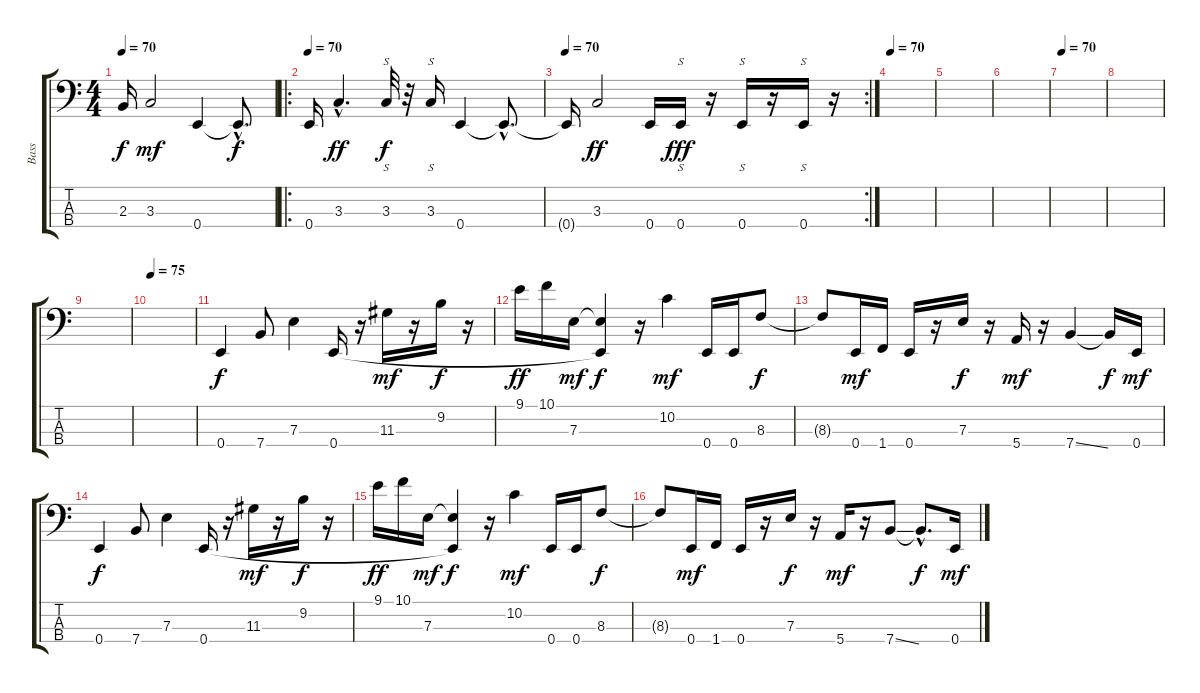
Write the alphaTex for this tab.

\track ("Bass" "Bass") {instrument fretlessbass}
\staff {score tabs}
\tuning (G2 D2 A1 E1) {hide}
\ts (4 4)
\tempo 70
\clef f4
\ks c
2.3{t}.16{dy f volume 16 instrument electricbassfinger} 3.3.2{dy mf} 0.4.4 0.4{hac t}.8{d dy f} |
\ro
\tempo 70
0.4.16{volume 16 instrument electricbassfinger} 3.3{hac}.4{d dy ff} 3.3.32{s dy f} r.32 3.3.16{s} 0.4.4 0.4{hac t}.8{d} |
\rc 2
\tempo 70
0.4{t}.16 3.3.2{dy ff} 0.4.16 0.4.16{s dy fff instrument slapbass2} r.16 0.4.16{s instrument slapbass2} r.16 0.4.16{s instrument slapbass2} r.16 |
\tempo 70
|
|
|
\tempo 70
|
|
|
\tempo 75
|
0.4.4{dy f instrument fretlessbass} 7.4.8 7.3.4 0.4.16 r.16 11.3.16{dy mf} r.16 9.2.16{dy f} r.16 |
9.1.16{dy ff} 10.1.16 7.3.16{dy mf} (7.3{t} 0.4{t}).4{dy f} r.16 10.2.4{dy mf} 0.4.16 0.4.16 8.3.8{dy f} |
8.3{t}.8 0.4.16{dy mf} 1.4.16 0.4.16 r.16 7.3.16{dy f} r.16 5.4.16{dy mf} r.16 7.4{ss}.4 7.4{t}.16{dy f} 0.4.16{dy mf} |
0.4.4{dy f instrument fretlessbass} 7.4.8 7.3.4 0.4.16 r.16 11.3.16{dy mf} r.16 9.2.16{dy f} r.16 |
9.1.16{dy ff} 10.1.16 7.3.16{dy mf} (7.3{t} 0.4{t}).4{dy f} r.16 10.2.4{dy mf} 0.4.16 0.4.16 8.3.8{dy f} |
8.3{t}.8 0.4.16{dy mf} 1.4.16 0.4.16 r.16 7.3.16{dy f} r.16 5.4.16{dy mf} r.16 7.4{ss}.8 7.4{hac t}.8{d dy f} 0.4.16{dy mf}
